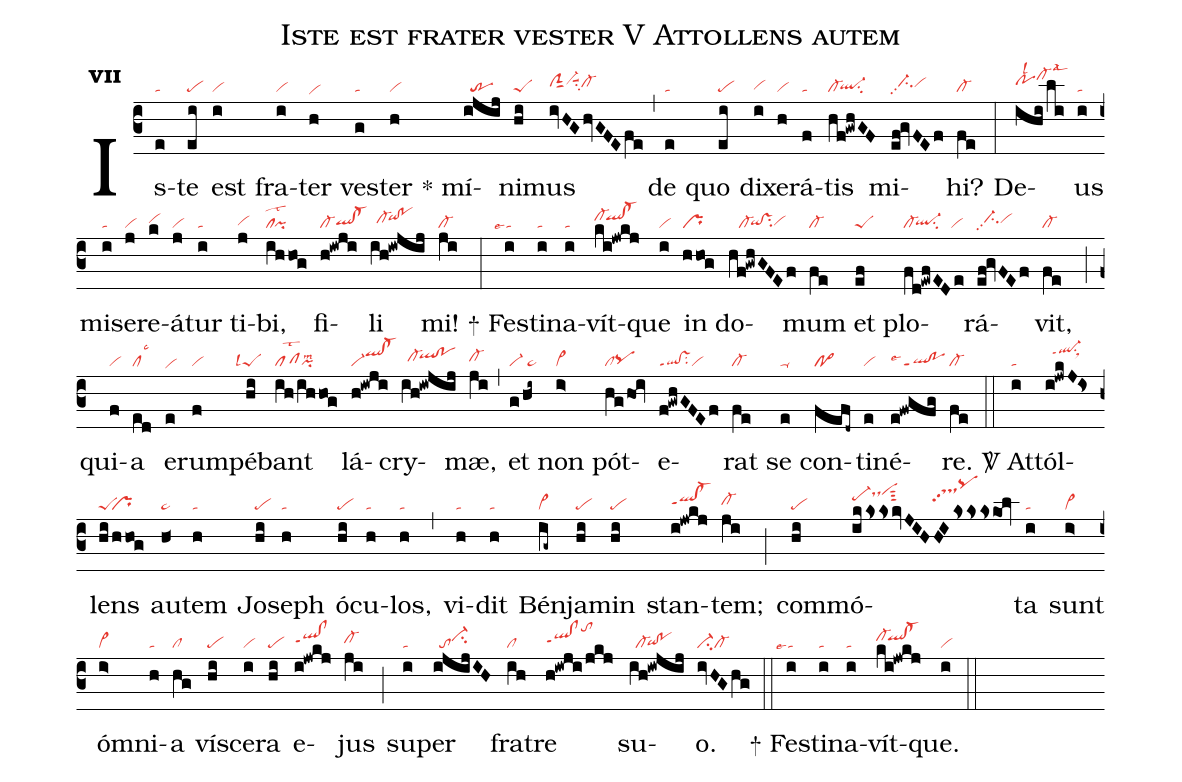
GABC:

name:Iste est frater vester V Attollens autem;
office-part:re;
mode:7;
nabc-lines:1;
%%
initial-style: 1;
name: Iste est frater vester minimus;
mode: 7;
office-part: Responsorium;
annotation: Resp.;
annotation: vii;
nabc-lines:1;
%%
(c3) Is(e|ta)te(ei|pe) est(i|vi) fra(i|vi)ter(h|vihe) ves(g|ta)ter(h|vi) <sp>*</sp> mí(ijij|//tr)ni(hi|peS)mus(ivHGhvGFEfe|clShhsut1vi-hisuu1su2cl-hh) (,) de(e|ta) quo(ei|pe) di(i|vihg)xe(h|vi)rá(f|ta)tis(hf!gwhGF|cl-`ql-hgsu2) mi(ef!gvFEf|//ci-hhpp2vihh)hi?(fe|cl-) (:) De(ihili|pohilsl2cl-hklsal3)us(i|ta) mi(i|ta)se(j|vi)re(k|vihh)á(j|vi)tur(i|ta) ti(j|vihg)bi,(ihhog|cllst2````pi) fi(h!iwji|cl-qlhg!cl-hg)li(ih!iwjij|//cl-hh`qihi!pohi) mi!(ji|cl-) (:)
<sp>+</sp> Fes(i|```talse4)ti(i|ta)na(i|ta)vít(ki!jwkj|cl-hi`qlhi!cl-hi)que(i|vi) in(hhog|pr) do(hf!gwhGFEf|///cl-`qihg!vshgsu2vihg)mum(fe|cl-) et(ef|peS) plo(fd!ewfEDe|cl-`ql-hgsu2vi)rá(ef!gvFEf|//ci-hhpp2vihh)vit,(fe|cl-) (;) qui(f|vi)a(ed|cllsc3) e(e|vihe)rum(f|vi)pé(hi|```peSlsl4)bant(ih/ihhog|pflst2pilsm2) lá(h!iwji|vi-qlhj!cl-hj)cry(ih!iwjij|//cl-hh`qlhi!pohi)mæ,(ji|cl-hh) (,) et(g/hi~|vi-/ta>) non(i>|vi>) pót(hg/hoi|clpqhg)e(f!gwhGFEf|ql!vsppt1su2vi)rat(fe|cl-) se(e|ta-) con(fefd~|po>)ti(e|vi)né(e!fwgfg|ql!poppt1lse4)re.(fe|cl-) (::)

<sp>V/</sp> At(i|ta)tól(i!jwkJ!Is|//ql-hkppt1su1sux1)lens(hi/hhog|peS``pr) au(h<|ta>)tem(h|ta) Jo(hi|pe)seph(h|ta) ó(hi|pe)cu(h|ta)los,(h|ta) (,) vi(h|ta)dit(h|ta) Bén(ig~|vi>)ja(hi|pe)min(hi|pe) stan(i!jwkj|qlhh!cl-hhppt1)tem;(ji|cl-hh) (;) com(hi|pe)mó(ikksskvJIH|pe-hjdshlvihlsut3|HIkssskol|tshmpp2pqhp)ta(i|ta) sunt(i>|vi>) óm(i>|vi>)ni(h|ta)a(hg|cl) vís(hi|pe)ce(i|vi)ra(hi|pe) e(i!jwkj|qlhh!clhhppt1)jus(ji|cl-hh) (;) su(i|ta)per(ijijIH|//toci-hi) fra(ih|cl)tre(h!iwji/jkj|qlhh!clhhppt1tohm) su(ih!iwjij|//cl-`qihg!pohg)o.(ivHGhg|ci-cl-) (::)
<sp>+</sp> Fes(i|```talse4)ti(i|ta)na(i|ta)vít(ki!jwkj|cl-hi`qlhi!cl-hi)que.(i|vi) (::)
